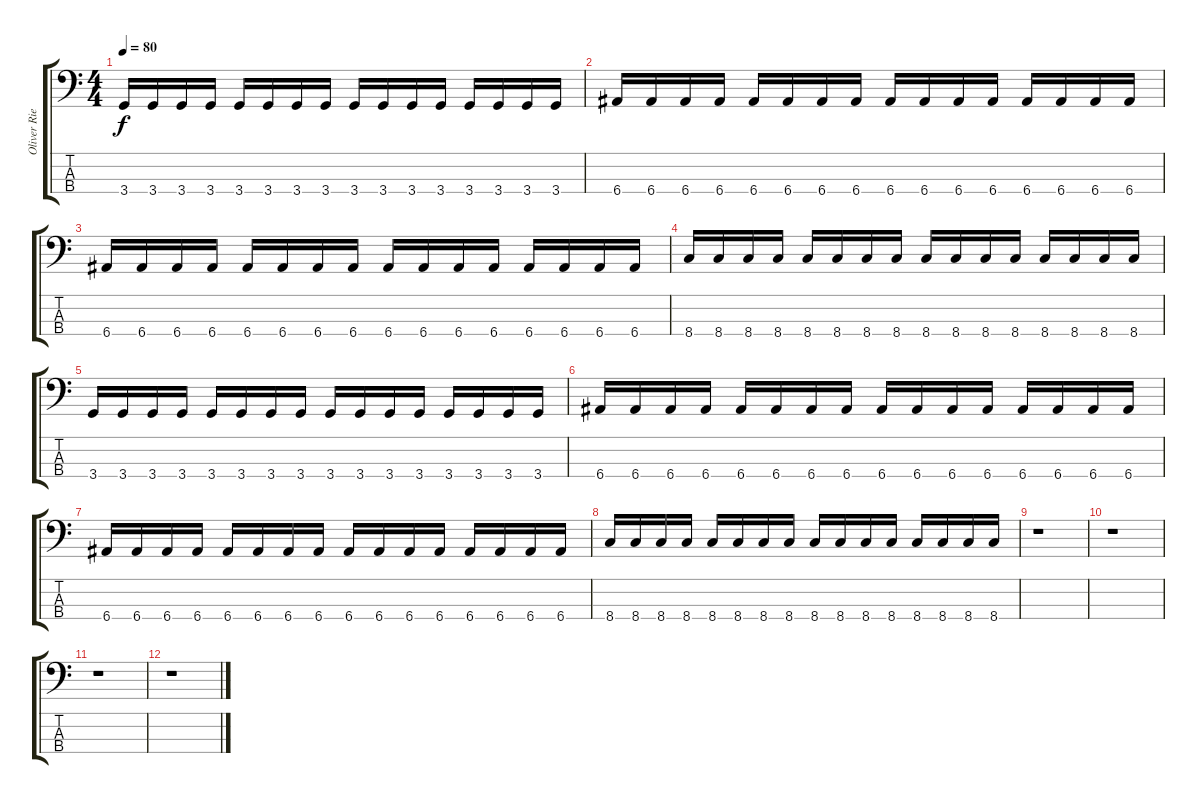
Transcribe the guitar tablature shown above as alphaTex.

\track ("Oliver Riedel" "Oliver Rie") {instrument electricbassfinger}
\staff {score tabs}
\tuning (G2 D2 A1 E1) {hide}
\ts (4 4)
\tempo 80
\clef f4
\ks c
3.4.16{dy f} 3.4.16 3.4.16 3.4.16 3.4.16 3.4.16 3.4.16 3.4.16 3.4.16 3.4.16 3.4.16 3.4.16 3.4.16 3.4.16 3.4.16 3.4.16 |
6.4.16 6.4.16 6.4.16 6.4.16 6.4.16 6.4.16 6.4.16 6.4.16 6.4.16 6.4.16 6.4.16 6.4.16 6.4.16 6.4.16 6.4.16 6.4.16 |
6.4.16 6.4.16 6.4.16 6.4.16 6.4.16 6.4.16 6.4.16 6.4.16 6.4.16 6.4.16 6.4.16 6.4.16 6.4.16 6.4.16 6.4.16 6.4.16 |
8.4.16 8.4.16 8.4.16 8.4.16 8.4.16 8.4.16 8.4.16 8.4.16 8.4.16 8.4.16 8.4.16 8.4.16 8.4.16 8.4.16 8.4.16 8.4.16 |
3.4.16 3.4.16 3.4.16 3.4.16 3.4.16 3.4.16 3.4.16 3.4.16 3.4.16 3.4.16 3.4.16 3.4.16 3.4.16 3.4.16 3.4.16 3.4.16 |
6.4.16 6.4.16 6.4.16 6.4.16 6.4.16 6.4.16 6.4.16 6.4.16 6.4.16 6.4.16 6.4.16 6.4.16 6.4.16 6.4.16 6.4.16 6.4.16 |
6.4.16 6.4.16 6.4.16 6.4.16 6.4.16 6.4.16 6.4.16 6.4.16 6.4.16 6.4.16 6.4.16 6.4.16 6.4.16 6.4.16 6.4.16 6.4.16 |
8.4.16 8.4.16 8.4.16 8.4.16 8.4.16 8.4.16 8.4.16 8.4.16 8.4.16 8.4.16 8.4.16 8.4.16 8.4.16 8.4.16 8.4.16 8.4.16 |
r.1 |
r.1 |
r.1 |
r.1
